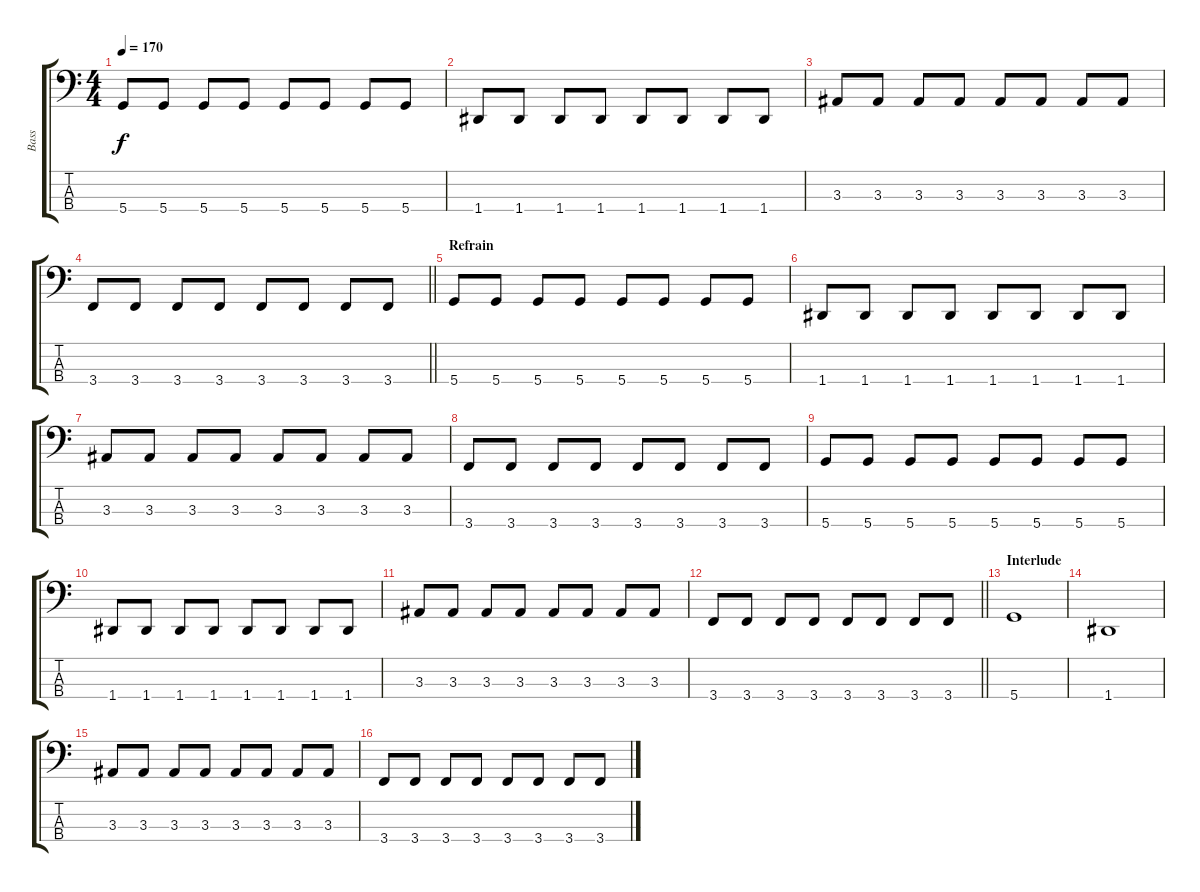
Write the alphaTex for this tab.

\track ("Bass" "Bass") {instrument electricbassfinger}
\staff {score tabs}
\tuning (F2 C2 G1 D1) {hide}
\ts (4 4)
\tempo 170
\clef f4
\ks c
5.4.8{dy f} 5.4.8 5.4.8 5.4.8 5.4.8 5.4.8 5.4.8 5.4.8 |
1.4.8 1.4.8 1.4.8 1.4.8 1.4.8 1.4.8 1.4.8 1.4.8 |
3.3.8 3.3.8 3.3.8 3.3.8 3.3.8 3.3.8 3.3.8 3.3.8 |
\barLineRight lightlight
3.4.8 3.4.8 3.4.8 3.4.8 3.4.8 3.4.8 3.4.8 3.4.8 |
\section ("" "Refrain")
5.4.8 5.4.8 5.4.8 5.4.8 5.4.8 5.4.8 5.4.8 5.4.8 |
1.4.8 1.4.8 1.4.8 1.4.8 1.4.8 1.4.8 1.4.8 1.4.8 |
3.3.8 3.3.8 3.3.8 3.3.8 3.3.8 3.3.8 3.3.8 3.3.8 |
3.4.8 3.4.8 3.4.8 3.4.8 3.4.8 3.4.8 3.4.8 3.4.8 |
5.4.8 5.4.8 5.4.8 5.4.8 5.4.8 5.4.8 5.4.8 5.4.8 |
1.4.8 1.4.8 1.4.8 1.4.8 1.4.8 1.4.8 1.4.8 1.4.8 |
3.3.8 3.3.8 3.3.8 3.3.8 3.3.8 3.3.8 3.3.8 3.3.8 |
\barLineRight lightlight
3.4.8 3.4.8 3.4.8 3.4.8 3.4.8 3.4.8 3.4.8 3.4.8 |
\section ("" "Interlude")
5.4.1 |
1.4.1 |
3.3.8 3.3.8 3.3.8 3.3.8 3.3.8 3.3.8 3.3.8 3.3.8 |
3.4.8 3.4.8 3.4.8 3.4.8 3.4.8 3.4.8 3.4.8 3.4.8
